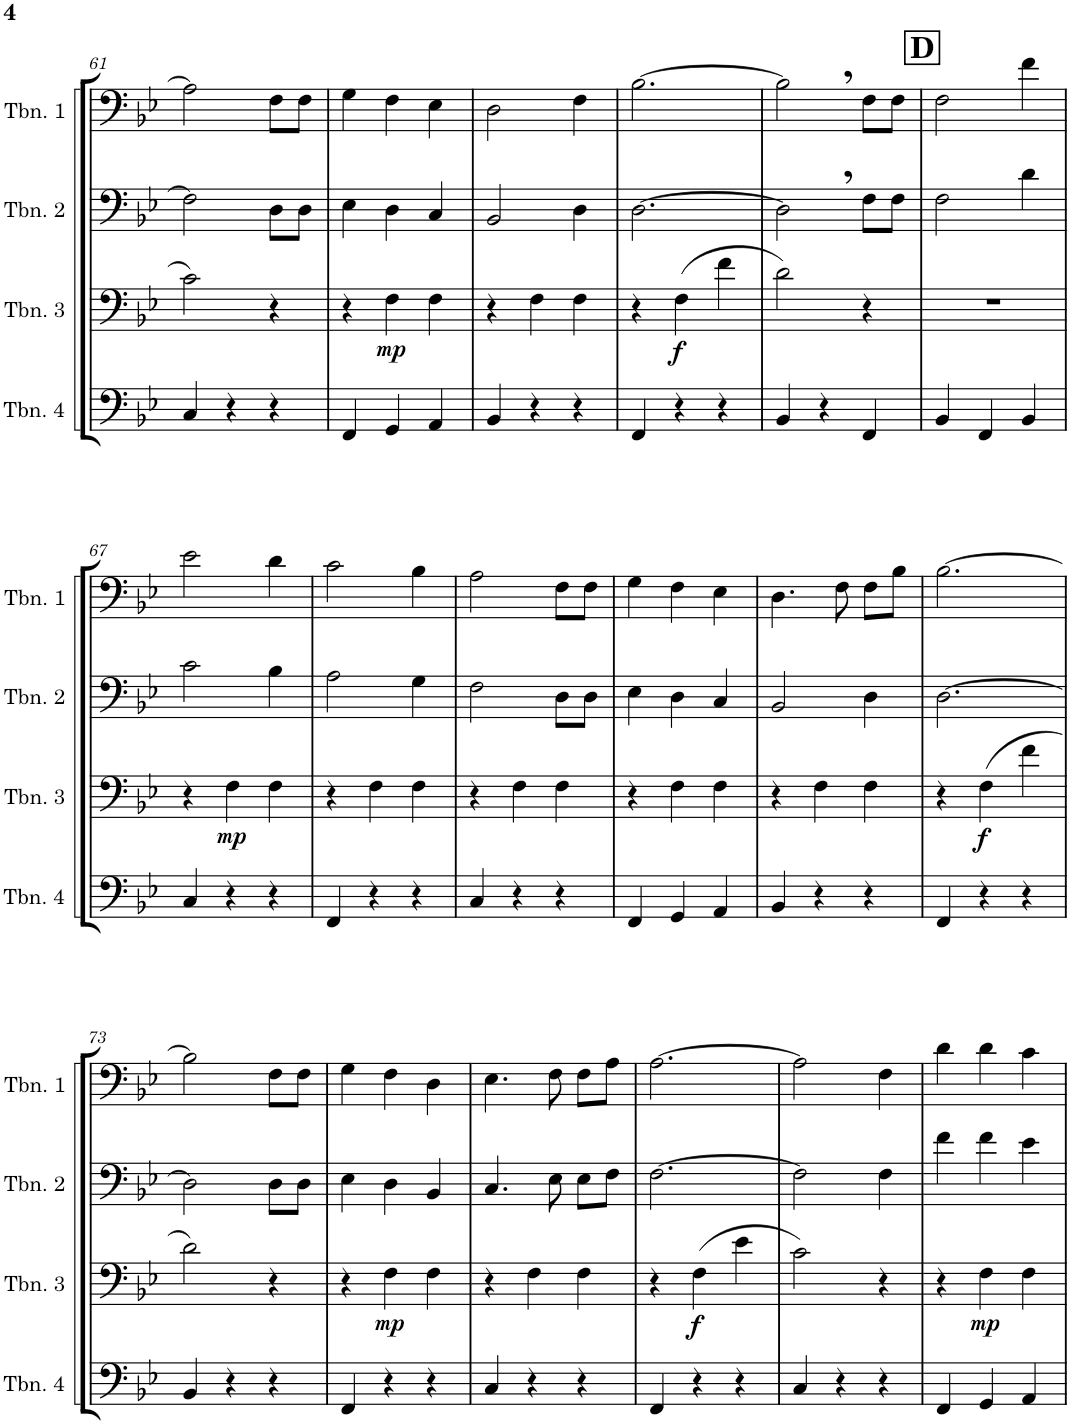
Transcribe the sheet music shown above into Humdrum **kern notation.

**kern	**kern	**dynam	**kern	**kern
*part4	*part3	*part3	*part2	*part1
*staff4	*staff3	*staff3	*staff2	*staff1
*I"Trombone 4	*I"Trombone 3	*	*I"Trombone 2	*I"Trombone 1
*I'Tbn. 4	*I'Tbn. 3	*	*I'Tbn. 2	*I'Tbn. 1
!!LO:PB:g=z
*clefF4	*clefF4	*	*clefF4	*clefF4
*k[b-e-]	*k[b-e-]	*	*k[b-e-]	*k[b-e-]
*M3/4	*M3/4	*	*M3/4	*M3/4
=61	=61	=61	=61	=61
4C/	2c\	.	2F\]	2A\]
4r	.	.	.	.
4r	4r	.	8D\L	8F\L
.	.	.	8D\J	8F\J
=62	=62	=62	=62	=62
4FF/	4r	.	4E-\	4G\
!	!	!LO:DY:b	!	!
4GG/	4F\	mp	4D\	4F\
4AA/	4F\	.	4C/	4E-\
=63	=63	=63	=63	=63
4BB-/	4r	.	2BB-/	2D\
4r	4F\	.	.	.
4r	4F\	.	4D\	4F\
=64	=64	=64	=64	=64
4FF/	4r	.	[2.D\	[2.B-\
!	!	!LO:DY:b	!	!
4r	(4F\	f	.	.
4r	4f\	.	.	.
=65	=65	=65	=65	=65
4BB-/	2d\)	.	2D,\]	2B-,\]
4r	.	.	.	.
4FF/	4r	.	8F\L	8F\L
.	.	.	8F\J	8F\J
!!LO:REH:place=s1:a:B:cj:fs=14:t=D
=66	=66	=66	=66	=66
4BB-/	2.r	.	2F\	2F\
4FF/	.	.	.	.
4BB-/	.	.	4d\	4f\
!!LO:LB:g=z
=67	=67	=67	=67	=67
4C/	4r	.	2c\	2e-\
!	!	!LO:DY:b	!	!
4r	4F\	mp	.	.
4r	4F\	.	4B-\	4d\
=68	=68	=68	=68	=68
4FF/	4r	.	2A\	2c\
4r	4F\	.	.	.
4r	4F\	.	4G\	4B-\
=69	=69	=69	=69	=69
4C/	4r	.	2F\	2A\
4r	4F\	.	.	.
4r	4F\	.	8D\L	8F\L
.	.	.	8D\J	8F\J
=70	=70	=70	=70	=70
4FF/	4r	.	4E-\	4G\
4GG/	4F\	.	4D\	4F\
4AA/	4F\	.	4C/	4E-\
=71	=71	=71	=71	=71
4BB-/	4r	.	2BB-/	4.D\
4r	4F\	.	.	.
.	.	.	.	8F\
4r	4F\	.	4D\	8F\L
.	.	.	.	8B-\J
=72	=72	=72	=72	=72
4FF/	4r	.	[2.D\	[2.B-\
!	!	!LO:DY:b	!	!
4r	(4F\	f	.	.
4r	4f\	.	.	.
!!LO:LB:g=z
=73	=73	=73	=73	=73
4BB-/	2d\)	.	2D\]	2B-\]
4r	.	.	.	.
4r	4r	.	8D\L	8F\L
.	.	.	8D\J	8F\J
=74	=74	=74	=74	=74
4FF/	4r	.	4E-\	4G\
!	!	!LO:DY:b	!	!
4r	4F\	mp	4D\	4F\
4r	4F\	.	4BB-/	4D\
=75	=75	=75	=75	=75
4C/	4r	.	4.C/	4.E-\
4r	4F\	.	.	.
.	.	.	8E-\	8F\
4r	4F\	.	8E-\L	8F\L
.	.	.	8F\J	8A\J
=76	=76	=76	=76	=76
4FF/	4r	.	[2.F\	[2.A\
!	!	!LO:DY:b	!	!
4r	(4F\	f	.	.
4r	4e-\	.	.	.
=77	=77	=77	=77	=77
4C/	2c\)	.	2F\]	2A\]
4r	.	.	.	.
4r	4r	.	4F\	4F\
=78	=78	=78	=78	=78
4FF/	4r	.	4f\	4d\
!	!	!LO:DY:b	!	!
4GG/	4F\	mp	4f\	4d\
4AA/	4F\	.	4e-\	4c\
=	=	=	=	=
*-	*-	*-	*-	*-
